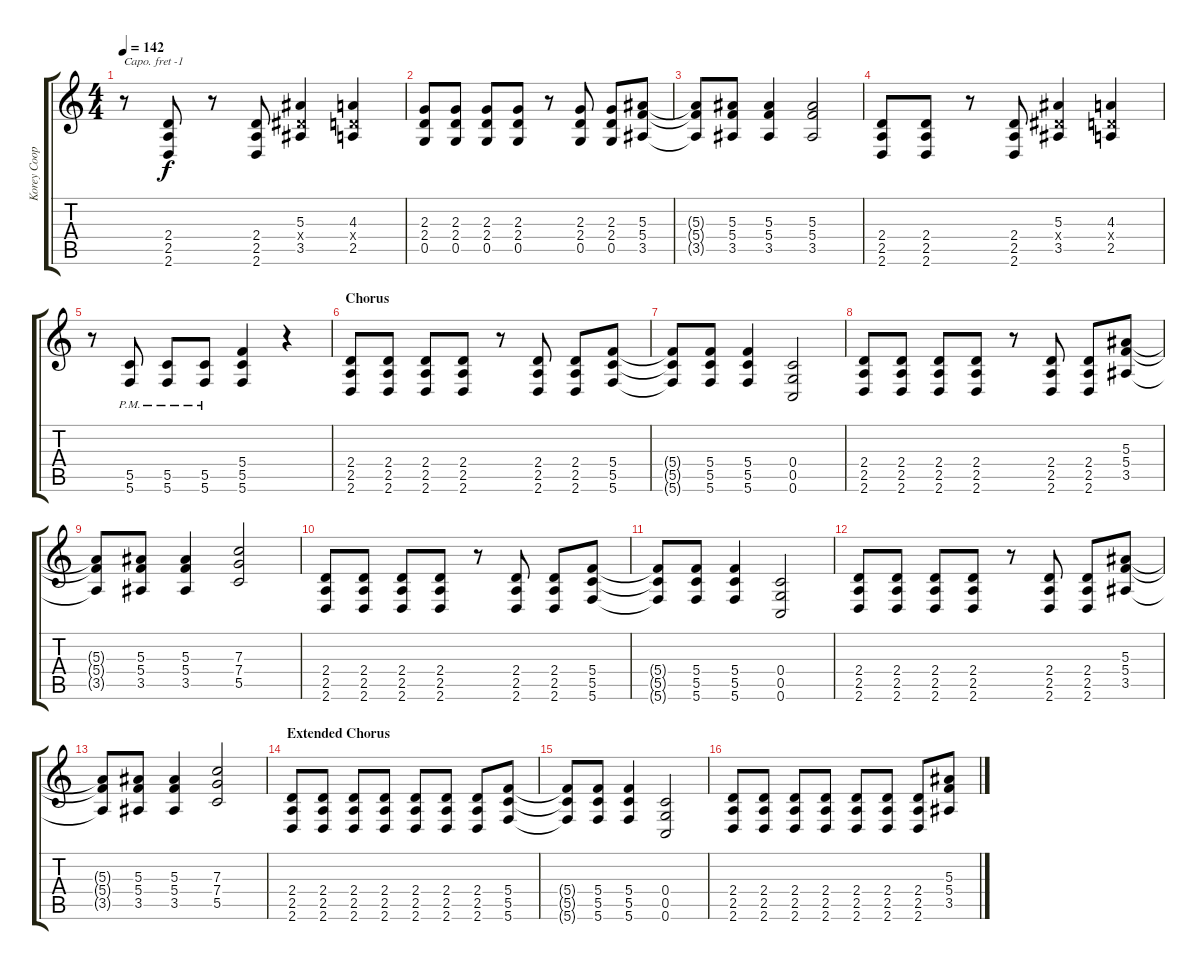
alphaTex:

\track ("Korey Cooper" "Korey Coop") {instrument distortionguitar}
\staff {score tabs}
\capo -1
\tuning (Eb4 Bb3 Gb3 Db3 Ab2 Db2) {hide}
\ts (4 4)
\tempo 142
\clef g2
\ks c
r.8{dy f} (2.4 2.5 2.6).8 r.8 (2.4 2.5 2.6).8 (5.3 3.4{x} 3.5).4 (4.3 2.4{x} 2.5).4 |
(2.3 2.4 0.5).8 (2.3 2.4 0.5).8 (2.3 2.4 0.5).8 (2.3 2.4 0.5).8 r.8 (2.3 2.4 0.5).8 (2.3 2.4 0.5).8 (5.3 5.4 3.5).8 |
(5.3{t} 5.4{t} 3.5{t}).8 (5.3 5.4 3.5).8 (5.3 5.4 3.5).4 (5.3 5.4 3.5).2 |
(2.4 2.5 2.6).8 (2.4 2.5 2.6).8 r.8 (2.4 2.5 2.6).8 (5.3 3.4{x} 3.5).4 (4.3 2.4{x} 2.5).4 |
r.8 (5.5{pm} 5.6{pm}).8 (5.5{pm} 5.6{pm}).8 (5.5{pm} 5.6{pm}).8 (5.4 5.5 5.6).4 r.4 |
\section ("" "Chorus")
(2.4 2.5 2.6).8 (2.4 2.5 2.6).8 (2.4 2.5 2.6).8 (2.4 2.5 2.6).8 r.8 (2.4 2.5 2.6).8 (2.4 2.5 2.6).8 (5.4 5.5 5.6).8 |
(5.4{t} 5.5{t} 5.6{t}).8 (5.4 5.5 5.6).8 (5.4 5.5 5.6).4 (0.4 0.5 0.6).2 |
(2.4 2.5 2.6).8 (2.4 2.5 2.6).8 (2.4 2.5 2.6).8 (2.4 2.5 2.6).8 r.8 (2.4 2.5 2.6).8 (2.4 2.5 2.6).8 (5.3 5.4 3.5).8 |
(5.3{t} 5.4{t} 3.5{t}).8 (5.3 5.4 3.5).8 (5.3 5.4 3.5).4 (7.3 7.4 5.5).2 |
(2.4 2.5 2.6).8 (2.4 2.5 2.6).8 (2.4 2.5 2.6).8 (2.4 2.5 2.6).8 r.8 (2.4 2.5 2.6).8 (2.4 2.5 2.6).8 (5.4 5.5 5.6).8 |
(5.4{t} 5.5{t} 5.6{t}).8 (5.4 5.5 5.6).8 (5.4 5.5 5.6).4 (0.4 0.5 0.6).2 |
(2.4 2.5 2.6).8 (2.4 2.5 2.6).8 (2.4 2.5 2.6).8 (2.4 2.5 2.6).8 r.8 (2.4 2.5 2.6).8 (2.4 2.5 2.6).8 (5.3 5.4 3.5).8 |
(5.3{t} 5.4{t} 3.5{t}).8 (5.3 5.4 3.5).8 (5.3 5.4 3.5).4 (7.3 7.4 5.5).2 |
\section ("" "Extended Chorus")
(2.4 2.5 2.6).8 (2.4 2.5 2.6).8 (2.4 2.5 2.6).8 (2.4 2.5 2.6).8 (2.4 2.5 2.6).8 (2.4 2.5 2.6).8 (2.4 2.5 2.6).8 (5.4 5.5 5.6).8 |
(5.4{t} 5.5{t} 5.6{t}).8 (5.4 5.5 5.6).8 (5.4 5.5 5.6).4 (0.4 0.5 0.6).2 |
(2.4 2.5 2.6).8 (2.4 2.5 2.6).8 (2.4 2.5 2.6).8 (2.4 2.5 2.6).8 (2.4 2.5 2.6).8 (2.4 2.5 2.6).8 (2.4 2.5 2.6).8 (5.3 5.4 3.5).8
